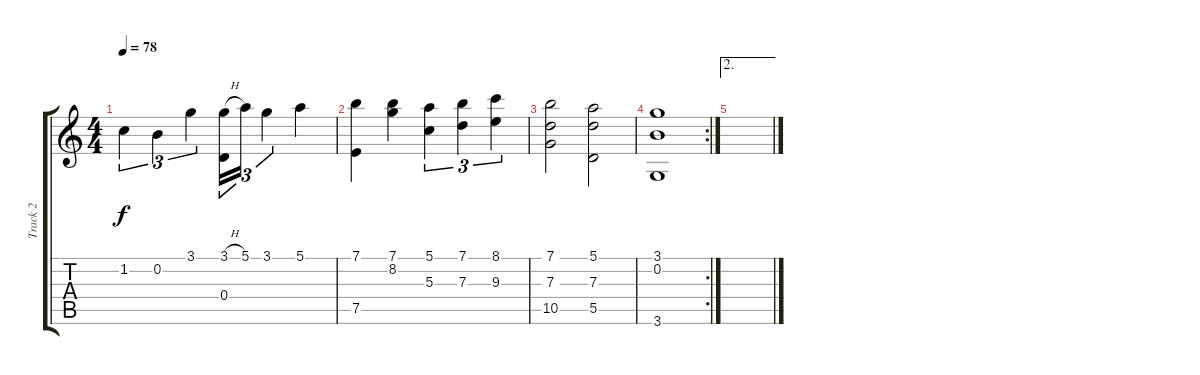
\track ("Track 2" "Track 2") {instrument acousticguitarnylon}
\staff {score tabs}
\tuning (E4 B3 G3 D3 A2 E2) {hide}
\ts (4 4)
\tempo 78
\clef g2
\ks c
1.2.4{tu (3 2) dy f} 0.2.4{tu (3 2)} 3.1.4{tu (3 2)} (3.1{h} 0.4).16{tu (3 2)} 5.1.16{tu (3 2)} 3.1.4{tu (3 2)} 5.1.4 |
(7.1 7.5).4 (7.1 8.2).4 (5.1 5.3).4{tu (3 2)} (7.1 7.3).4{tu (3 2)} (8.1 9.3).4{tu (3 2)} |
(7.1 7.3 10.5).2 (5.1 7.3 5.5).2 |
\rc 2
(3.1 0.2 3.6).1 |
\ae 2
